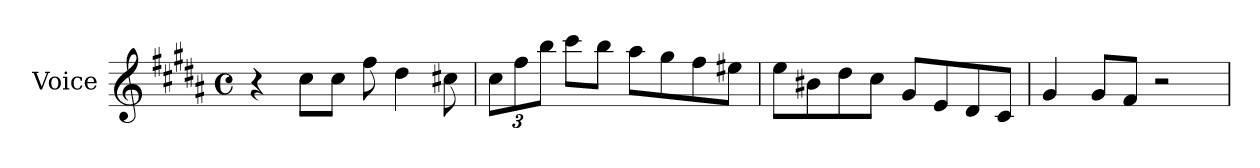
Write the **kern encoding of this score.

**kern
*part1
*staff1
*I"Voice
*I'Voice
*clefG2
*k[f#c#g#d#a#]
*M4/4
*met(c)
=1
4r
8cc#\L
8cc#\J
8ff#\
4dd#\
8cc#X\
=2
12cc#\L
12ff#\
12bb\J
8ccc#\L
8bb\J
8aa#\L
8gg#\
8ff#\
8ee#X\J
=3
8ee\L
8b#X\
8dd#\
8cc#\J
8g#/L
8e/
8d#/
8c#/J
=4
4g#/
8g#/L
8f#/J
2rcc
=
*-
